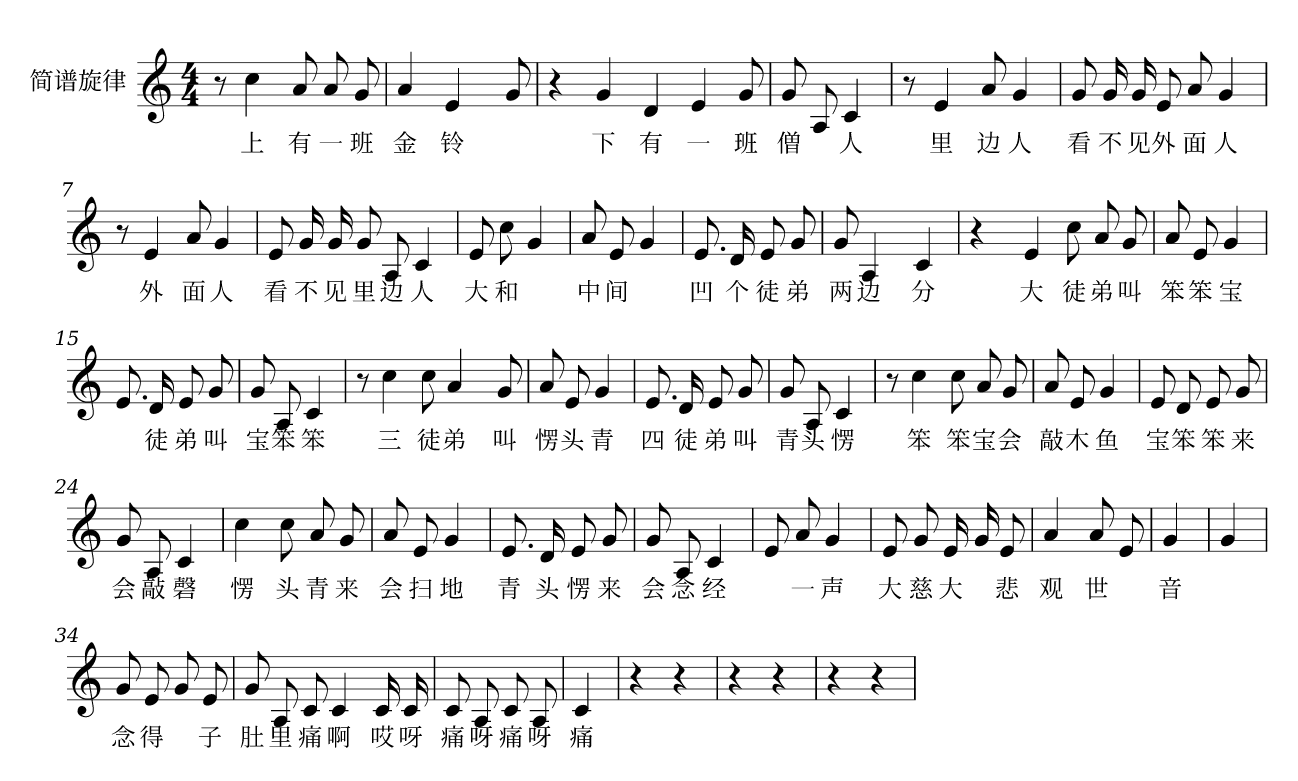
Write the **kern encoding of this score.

**kern	**text
*part1	*part1
*staff1	*staff1
*I"简谱旋律	*
*k[]	*
*M4/4	*
=1	=1
8r	.
4cc	上
8a	有
8a	一
8g	班
=2	=2
4a	金
!LO:N:vis=4	!
4.e	铃
8g	.
=3	=3
4r	.
4g	下
4d	有
4e	一
8g	班
=4	=4
8g	僧
8A	.
4c	人
=5	=5
8r	.
4e	里
8a	边
4g	人
=6	=6
8g	看
16g	不
16g	见
8e	外
8a	面
4g	人
=7	=7
8r	.
4e	外
8a	面
4g	人
=8	=8
8e	看
16g	不
16g	见
8g	里
8A	边
4c	人
=9	=9
8e	大
8cc	和
4g	.
=10	=10
8a	中
8e	间
4g	.
=11	=11
8.e	凹
16d	个
8e	徒
8g	弟
=12	=12
8g	两
!LO:N:vis=4	!
4.A	边
4c	分
=13	=13
!LO:N:vis=4	!
4.r	.
4e	大
8cc	徒
8a	弟
8g	叫
=14	=14
8a	笨
8e	笨
4g	宝
=15	=15
8.e	.
16d	徒
8e	弟
8g	叫
=16	=16
8g	宝
8A	笨
4c	笨
=17	=17
8r	.
4cc	三
8cc	徒
!LO:N:vis=4	!
4.a	弟
8g	叫
=18	=18
8a	愣
8e	头
4g	青
=19	=19
8.e	四
16d	徒
8e	弟
8g	叫
=20	=20
8g	青
8A	头
4c	愣
=21	=21
8r	.
4cc	笨
8cc	笨
8a	宝
8g	会
=22	=22
8a	敲
8e	木
4g	鱼
=23	=23
8e	宝
8d	笨
8e	笨
8g	来
=24	=24
8g	会
8A	敲
4c	磬
=25	=25
4cc	愣
8cc	头
8a	青
8g	来
=26	=26
8a	会
8e	扫
4g	地
=27	=27
8.e	青
16d	头
8e	愣
8g	来
=28	=28
8g	会
8A	念
4c	经
=29	=29
8e	.
8a	一
4g	声
=30	=30
8e	大
8g	慈
16e	大
16g	.
8e	悲
=31	=31
4a	观
8a	世
8e	.
=32	=32
4g	音
=33	=33
4g	.
=34	=34
8g	念
8e	得
8g	.
8e	子
=35	=35
8g	肚
8A	里
8c	痛
4c	啊
16c	哎
16c	呀
=36	=36
8c	痛
8A	呀
8c	痛
8A	呀
=37	=37
4c	痛
=38	=38
4r	不
4r	.
=39	=39
4r	.
4r	天
=40	=40
4r	开
4r	.
=	=
*-	*-
